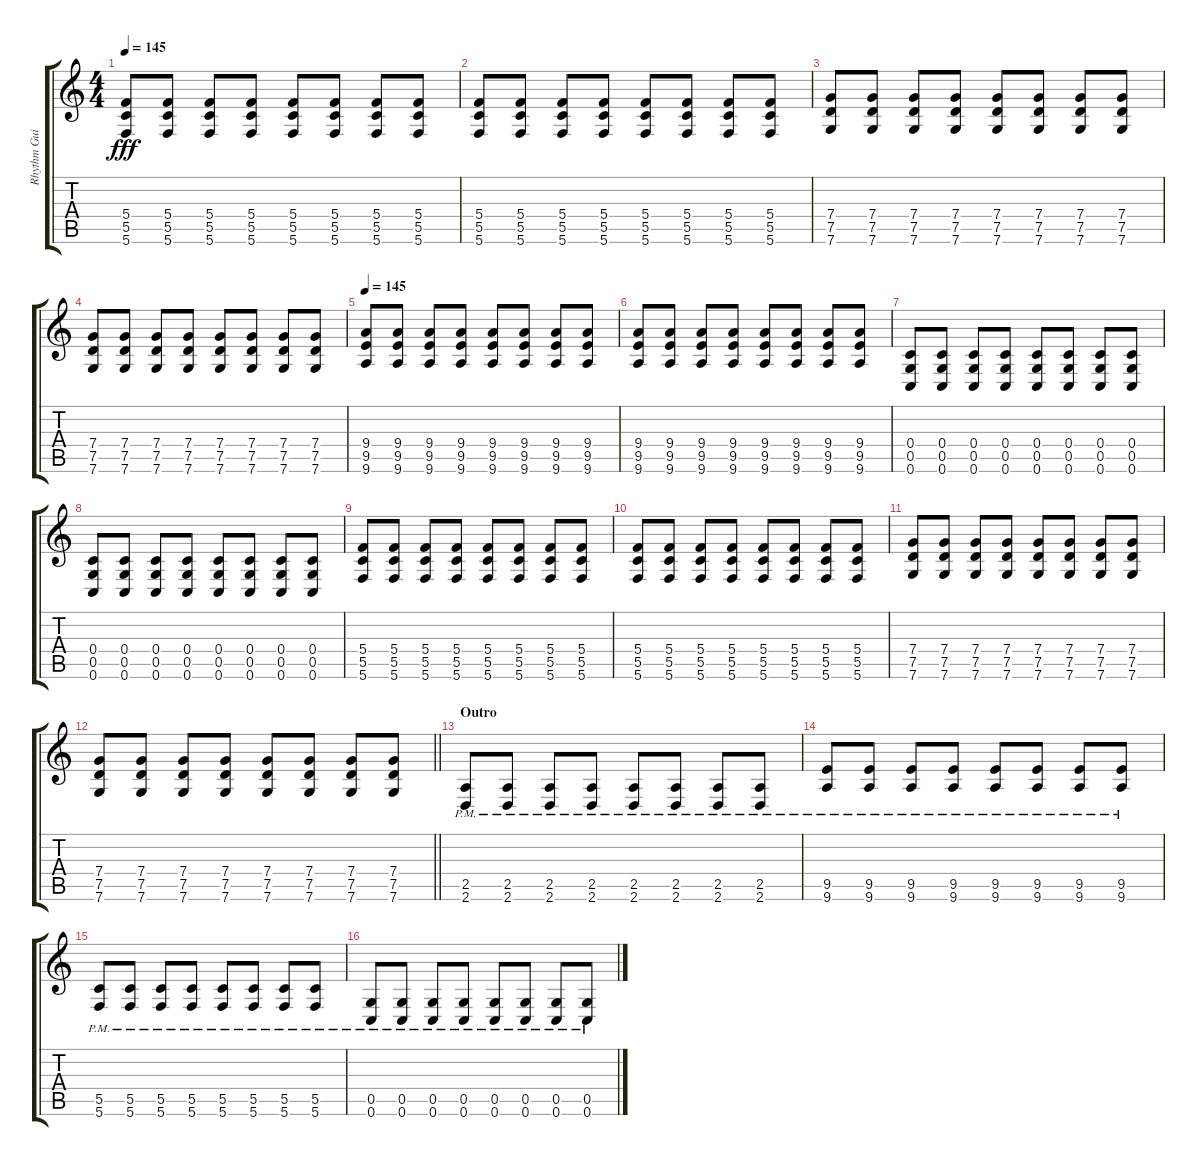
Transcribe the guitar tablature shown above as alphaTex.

\track ("Rhythm Guitar" "Rhythm Gui") {instrument distortionguitar}
\staff {score tabs}
\tuning (D4 A3 F3 C3 G2 C2) {hide}
\ts (4 4)
\tempo 145
\clef g2
\ks c
(5.4 5.5 5.6).8{dy fff} (5.4 5.5 5.6).8 (5.4 5.5 5.6).8 (5.4 5.5 5.6).8 (5.4 5.5 5.6).8 (5.4 5.5 5.6).8 (5.4 5.5 5.6).8 (5.4 5.5 5.6).8 |
(5.4 5.5 5.6).8 (5.4 5.5 5.6).8 (5.4 5.5 5.6).8 (5.4 5.5 5.6).8 (5.4 5.5 5.6).8 (5.4 5.5 5.6).8 (5.4 5.5 5.6).8 (5.4 5.5 5.6).8 |
(7.4 7.5 7.6).8 (7.4 7.5 7.6).8 (7.4 7.5 7.6).8 (7.4 7.5 7.6).8 (7.4 7.5 7.6).8 (7.4 7.5 7.6).8 (7.4 7.5 7.6).8 (7.4 7.5 7.6).8 |
(7.4 7.5 7.6).8 (7.4 7.5 7.6).8 (7.4 7.5 7.6).8 (7.4 7.5 7.6).8 (7.4 7.5 7.6).8 (7.4 7.5 7.6).8 (7.4 7.5 7.6).8 (7.4 7.5 7.6).8 |
\tempo 145
(9.4 9.5 9.6).8 (9.4 9.5 9.6).8 (9.4 9.5 9.6).8 (9.4 9.5 9.6).8 (9.4 9.5 9.6).8 (9.4 9.5 9.6).8 (9.4 9.5 9.6).8 (9.4 9.5 9.6).8 |
(9.4 9.5 9.6).8 (9.4 9.5 9.6).8 (9.4 9.5 9.6).8 (9.4 9.5 9.6).8 (9.4 9.5 9.6).8 (9.4 9.5 9.6).8 (9.4 9.5 9.6).8 (9.4 9.5 9.6).8 |
(0.4 0.5 0.6).8 (0.4 0.5 0.6).8 (0.4 0.5 0.6).8 (0.4 0.5 0.6).8 (0.4 0.5 0.6).8 (0.4 0.5 0.6).8 (0.4 0.5 0.6).8 (0.4 0.5 0.6).8 |
(0.4 0.5 0.6).8 (0.4 0.5 0.6).8 (0.4 0.5 0.6).8 (0.4 0.5 0.6).8 (0.4 0.5 0.6).8 (0.4 0.5 0.6).8 (0.4 0.5 0.6).8 (0.4 0.5 0.6).8 |
(5.4 5.5 5.6).8 (5.4 5.5 5.6).8 (5.4 5.5 5.6).8 (5.4 5.5 5.6).8 (5.4 5.5 5.6).8 (5.4 5.5 5.6).8 (5.4 5.5 5.6).8 (5.4 5.5 5.6).8 |
(5.4 5.5 5.6).8 (5.4 5.5 5.6).8 (5.4 5.5 5.6).8 (5.4 5.5 5.6).8 (5.4 5.5 5.6).8 (5.4 5.5 5.6).8 (5.4 5.5 5.6).8 (5.4 5.5 5.6).8 |
(7.4 7.5 7.6).8 (7.4 7.5 7.6).8 (7.4 7.5 7.6).8 (7.4 7.5 7.6).8 (7.4 7.5 7.6).8 (7.4 7.5 7.6).8 (7.4 7.5 7.6).8 (7.4 7.5 7.6).8 |
\barLineRight lightlight
(7.4 7.5 7.6).8 (7.4 7.5 7.6).8 (7.4 7.5 7.6).8 (7.4 7.5 7.6).8 (7.4 7.5 7.6).8 (7.4 7.5 7.6).8 (7.4 7.5 7.6).8 (7.4 7.5 7.6).8 |
\section ("" "Outro")
(2.5{pm} 2.6{pm}).8 (2.5{pm} 2.6{pm}).8 (2.5{pm} 2.6{pm}).8 (2.5{pm} 2.6{pm}).8 (2.5{pm} 2.6{pm}).8 (2.5{pm} 2.6{pm}).8 (2.5{pm} 2.6{pm}).8 (2.5{pm} 2.6{pm}).8 |
(9.5{pm} 9.6{pm}).8 (9.5{pm} 9.6{pm}).8 (9.5{pm} 9.6{pm}).8 (9.5{pm} 9.6{pm}).8 (9.5{pm} 9.6{pm}).8 (9.5{pm} 9.6{pm}).8 (9.5{pm} 9.6{pm}).8 (9.5{pm} 9.6{pm}).8 |
(5.5{pm} 5.6{pm}).8 (5.5{pm} 5.6{pm}).8 (5.5{pm} 5.6{pm}).8 (5.5{pm} 5.6{pm}).8 (5.5{pm} 5.6{pm}).8 (5.5{pm} 5.6{pm}).8 (5.5{pm} 5.6{pm}).8 (5.5{pm} 5.6{pm}).8 |
(0.5{pm} 0.6{pm}).8 (0.5{pm} 0.6{pm}).8 (0.5{pm} 0.6{pm}).8 (0.5{pm} 0.6{pm}).8 (0.5{pm} 0.6{pm}).8 (0.5{pm} 0.6{pm}).8 (0.5{pm} 0.6{pm}).8 (0.5{pm} 0.6{pm}).8
